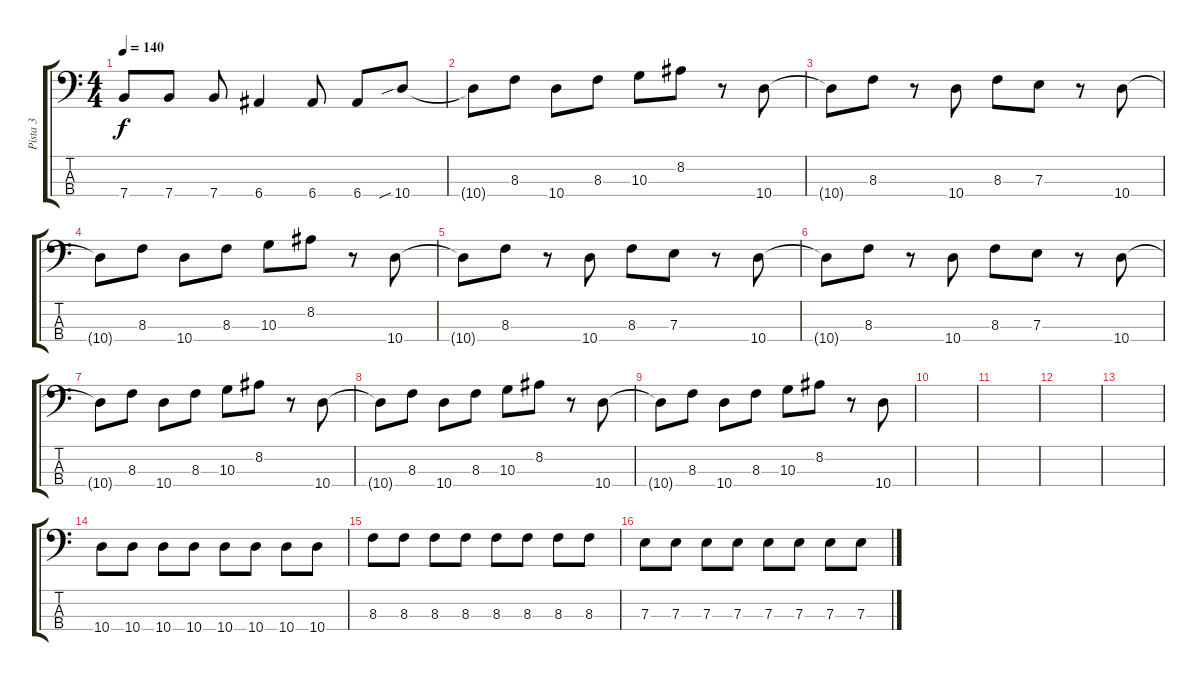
\track ("Pista 3" "Pista 3") {instrument electricbassfinger}
\staff {score tabs}
\tuning (G2 D2 A1 E1) {hide}
\ts (4 4)
\tempo 140
\clef f4
\ks c
7.4{t}.8{dy f} 7.4.8 7.4.8 6.4.4 6.4.8 6.4.8 10.4{sib}.8 |
10.4{t}.8 8.3.8 10.4.8 8.3.8 10.3.8 8.2.8 r.8 10.4.8 |
10.4{t}.8 8.3.8 r.8 10.4.8 8.3.8 7.3.8 r.8 10.4.8 |
10.4{t}.8 8.3.8 10.4.8 8.3.8 10.3.8 8.2.8 r.8 10.4.8 |
10.4{t}.8 8.3.8 r.8 10.4.8 8.3.8 7.3.8 r.8 10.4.8 |
10.4{t}.8 8.3.8 r.8 10.4.8 8.3.8 7.3.8 r.8 10.4.8 |
10.4{t}.8 8.3.8 10.4.8 8.3.8 10.3.8 8.2.8 r.8 10.4.8 |
10.4{t}.8 8.3.8 10.4.8 8.3.8 10.3.8 8.2.8 r.8 10.4.8 |
10.4{t}.8 8.3.8 10.4.8 8.3.8 10.3.8 8.2.8 r.8 10.4.8 |
|
|
|
|
10.4.8 10.4.8 10.4.8 10.4.8 10.4.8 10.4.8 10.4.8 10.4.8 |
8.3.8 8.3.8 8.3.8 8.3.8 8.3.8 8.3.8 8.3.8 8.3.8 |
7.3.8 7.3.8 7.3.8 7.3.8 7.3.8 7.3.8 7.3.8 7.3.8
